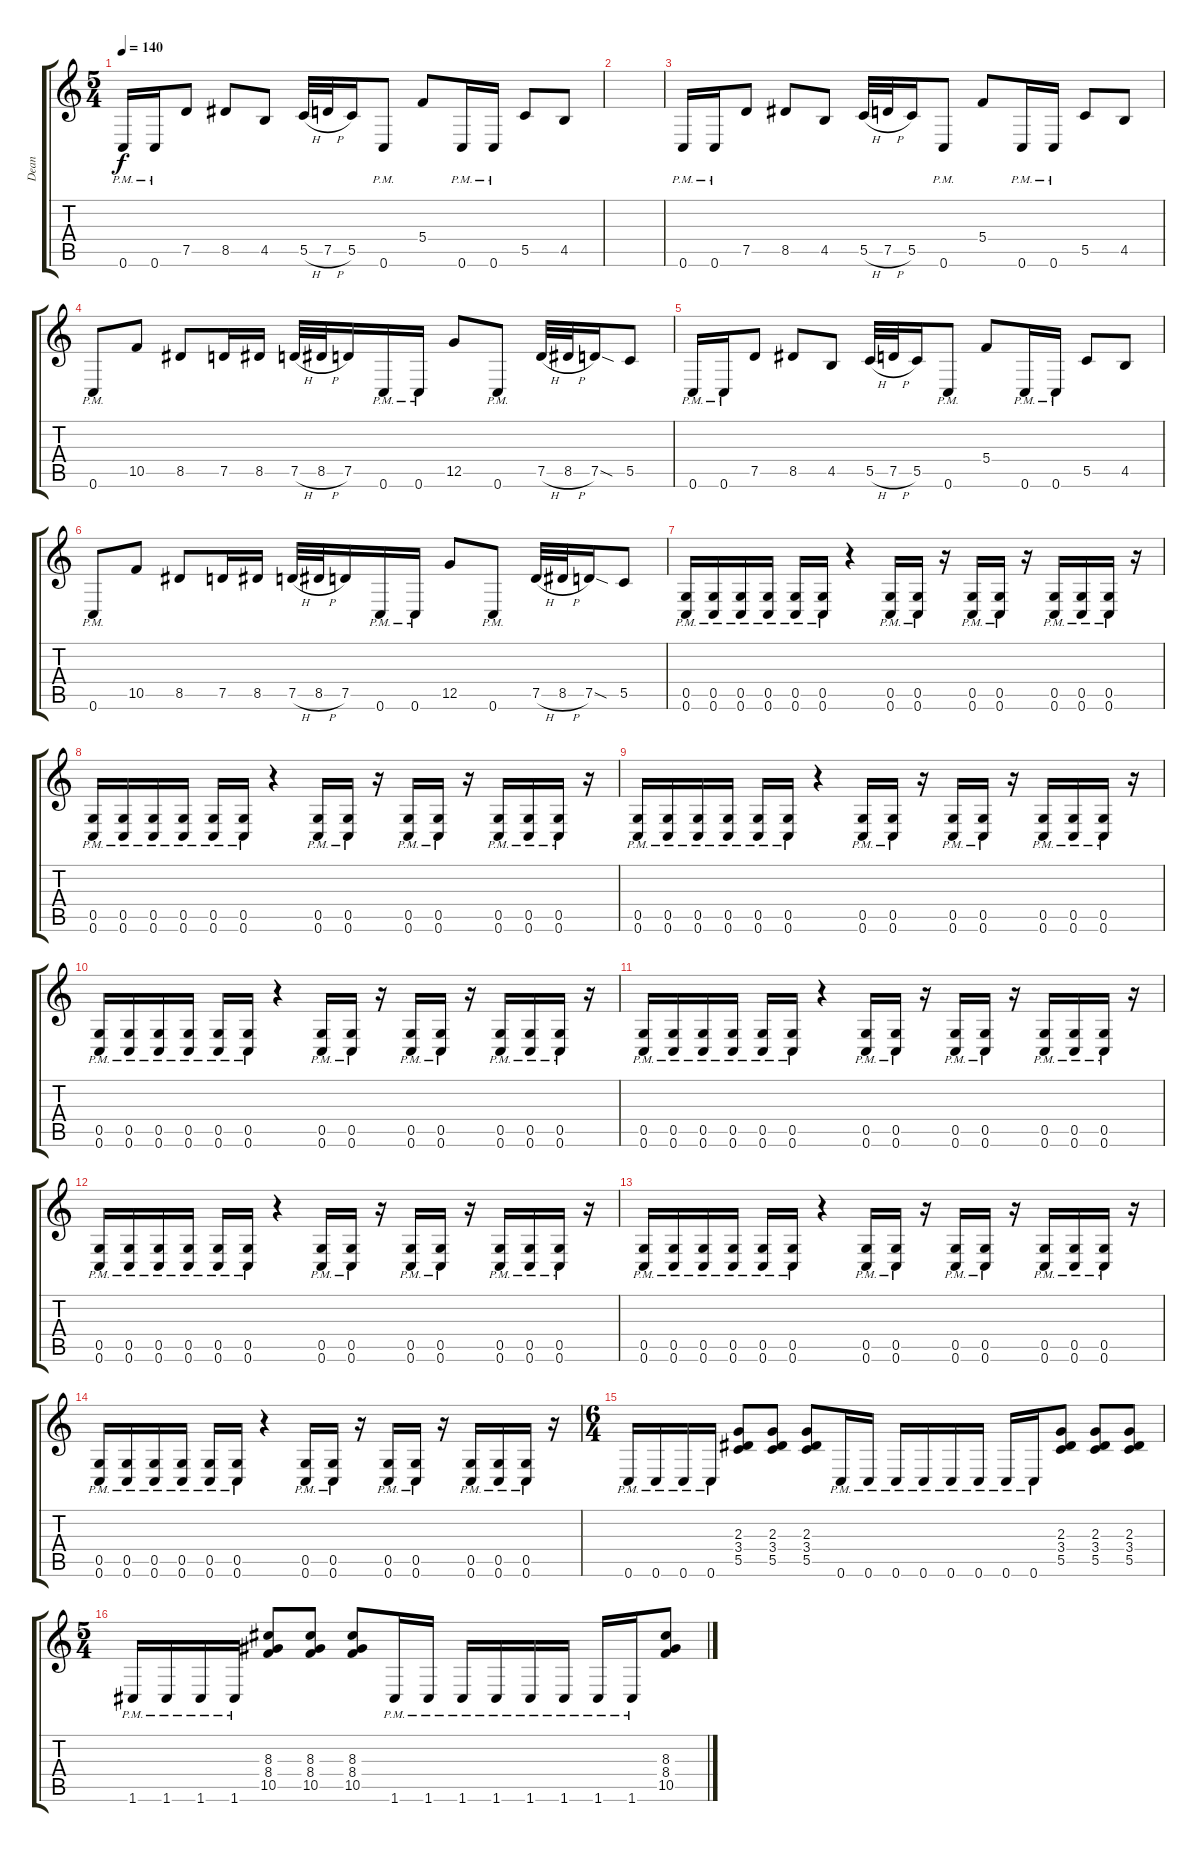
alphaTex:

\track ("Dean" "Dean") {instrument distortionguitar}
\staff {score tabs}
\tuning (D4 A3 F3 C3 G2 C2) {hide}
\ts (5 4)
\tempo 140
\clef g2
\ks c
0.6{pm}.16{dy f balance 0} 0.6{pm}.16 7.5.8 8.5.8 4.5.8 5.5{h}.32 7.5{h}.32 5.5.16 0.6{pm}.8 5.4.8 0.6{pm}.16 0.6{pm}.16 5.5.8 4.5.8 |
|
0.6{pm}.16 0.6{pm}.16 7.5.8 8.5.8 4.5.8 5.5{h}.32 7.5{h}.32 5.5.16 0.6{pm}.8 5.4.8 0.6{pm}.16 0.6{pm}.16 5.5.8 4.5.8 |
0.6{pm}.8 10.5.8 8.5.8 7.5.16 8.5.16 7.5{h}.32 8.5{h}.32 7.5.16 0.6{pm}.16 0.6{pm}.16 12.5.8 0.6{pm}.8 7.5{h}.32 8.5{h}.32 7.5{sod}.16 5.5.8 |
0.6{pm}.16 0.6{pm}.16 7.5.8 8.5.8 4.5.8 5.5{h}.32 7.5{h}.32 5.5.16 0.6{pm}.8 5.4.8 0.6{pm}.16 0.6{pm}.16 5.5.8 4.5.8 |
0.6{pm}.8 10.5.8 8.5.8 7.5.16 8.5.16 7.5{h}.32 8.5{h}.32 7.5.16 0.6{pm}.16 0.6{pm}.16 12.5.8 0.6{pm}.8 7.5{h}.32 8.5{h}.32 7.5{sod}.16 5.5.8 |
(0.5{pm} 0.6{pm}).16{volume 12 balance 8} (0.5{pm} 0.6{pm}).16 (0.5{pm} 0.6{pm}).16 (0.5{pm} 0.6{pm}).16 (0.5{pm} 0.6{pm}).16 (0.5{pm} 0.6{pm}).16 r.4 (0.5{pm} 0.6{pm}).16 (0.5{pm} 0.6{pm}).16 r.16 (0.5{pm} 0.6{pm}).16 (0.5{pm} 0.6{pm}).16 r.16 (0.5{pm} 0.6{pm}).16 (0.5{pm} 0.6{pm}).16 (0.5{pm} 0.6{pm}).16 r.16 |
(0.5{pm} 0.6{pm}).16 (0.5{pm} 0.6{pm}).16 (0.5{pm} 0.6{pm}).16 (0.5{pm} 0.6{pm}).16 (0.5{pm} 0.6{pm}).16 (0.5{pm} 0.6{pm}).16 r.4 (0.5{pm} 0.6{pm}).16 (0.5{pm} 0.6{pm}).16 r.16 (0.5{pm} 0.6{pm}).16 (0.5{pm} 0.6{pm}).16 r.16 (0.5{pm} 0.6{pm}).16 (0.5{pm} 0.6{pm}).16 (0.5{pm} 0.6{pm}).16 r.16 |
(0.5{pm} 0.6{pm}).16{volume 12} (0.5{pm} 0.6{pm}).16 (0.5{pm} 0.6{pm}).16 (0.5{pm} 0.6{pm}).16 (0.5{pm} 0.6{pm}).16 (0.5{pm} 0.6{pm}).16 r.4 (0.5{pm} 0.6{pm}).16 (0.5{pm} 0.6{pm}).16 r.16 (0.5{pm} 0.6{pm}).16 (0.5{pm} 0.6{pm}).16 r.16 (0.5{pm} 0.6{pm}).16 (0.5{pm} 0.6{pm}).16 (0.5{pm} 0.6{pm}).16 r.16 |
(0.5{pm} 0.6{pm}).16 (0.5{pm} 0.6{pm}).16 (0.5{pm} 0.6{pm}).16 (0.5{pm} 0.6{pm}).16 (0.5{pm} 0.6{pm}).16 (0.5{pm} 0.6{pm}).16 r.4 (0.5{pm} 0.6{pm}).16 (0.5{pm} 0.6{pm}).16 r.16 (0.5{pm} 0.6{pm}).16 (0.5{pm} 0.6{pm}).16 r.16 (0.5{pm} 0.6{pm}).16 (0.5{pm} 0.6{pm}).16 (0.5{pm} 0.6{pm}).16 r.16 |
(0.5{pm} 0.6{pm}).16{volume 12 balance 8} (0.5{pm} 0.6{pm}).16 (0.5{pm} 0.6{pm}).16 (0.5{pm} 0.6{pm}).16 (0.5{pm} 0.6{pm}).16 (0.5{pm} 0.6{pm}).16 r.4 (0.5{pm} 0.6{pm}).16 (0.5{pm} 0.6{pm}).16 r.16 (0.5{pm} 0.6{pm}).16 (0.5{pm} 0.6{pm}).16 r.16 (0.5{pm} 0.6{pm}).16 (0.5{pm} 0.6{pm}).16 (0.5{pm} 0.6{pm}).16 r.16 |
(0.5{pm} 0.6{pm}).16 (0.5{pm} 0.6{pm}).16 (0.5{pm} 0.6{pm}).16 (0.5{pm} 0.6{pm}).16 (0.5{pm} 0.6{pm}).16 (0.5{pm} 0.6{pm}).16 r.4 (0.5{pm} 0.6{pm}).16 (0.5{pm} 0.6{pm}).16 r.16 (0.5{pm} 0.6{pm}).16 (0.5{pm} 0.6{pm}).16 r.16 (0.5{pm} 0.6{pm}).16 (0.5{pm} 0.6{pm}).16 (0.5{pm} 0.6{pm}).16 r.16 |
(0.5{pm} 0.6{pm}).16{volume 12} (0.5{pm} 0.6{pm}).16 (0.5{pm} 0.6{pm}).16 (0.5{pm} 0.6{pm}).16 (0.5{pm} 0.6{pm}).16 (0.5{pm} 0.6{pm}).16 r.4 (0.5{pm} 0.6{pm}).16 (0.5{pm} 0.6{pm}).16 r.16 (0.5{pm} 0.6{pm}).16 (0.5{pm} 0.6{pm}).16 r.16 (0.5{pm} 0.6{pm}).16 (0.5{pm} 0.6{pm}).16 (0.5{pm} 0.6{pm}).16 r.16 |
(0.5{pm} 0.6{pm}).16 (0.5{pm} 0.6{pm}).16 (0.5{pm} 0.6{pm}).16 (0.5{pm} 0.6{pm}).16 (0.5{pm} 0.6{pm}).16 (0.5{pm} 0.6{pm}).16 r.4 (0.5{pm} 0.6{pm}).16 (0.5{pm} 0.6{pm}).16 r.16 (0.5{pm} 0.6{pm}).16 (0.5{pm} 0.6{pm}).16 r.16 (0.5{pm} 0.6{pm}).16 (0.5{pm} 0.6{pm}).16 (0.5{pm} 0.6{pm}).16 r.16 |
\ts (6 4)
0.6{pm}.16{balance 8} 0.6{pm}.16 0.6{pm}.16 0.6{pm}.16 (2.3 3.4 5.5).8 (2.3 3.4 5.5).8 (2.3 3.4 5.5).8 0.6{pm}.16 0.6{pm}.16 0.6{pm}.16 0.6{pm}.16 0.6{pm}.16 0.6{pm}.16 0.6{pm}.16 0.6{pm}.16 (2.3 3.4 5.5).8 (2.3 3.4 5.5).8 (2.3 3.4 5.5).8 |
\ts (5 4)
1.6{pm}.16 1.6{pm}.16 1.6{pm}.16 1.6{pm}.16 (8.3 8.4 10.5).8 (8.3 8.4 10.5).8 (8.3 8.4 10.5).8 1.6{pm}.16 1.6{pm}.16 1.6{pm}.16 1.6{pm}.16 1.6{pm}.16 1.6{pm}.16 1.6{pm}.16 1.6{pm}.16 (8.3 8.4 10.5).8
